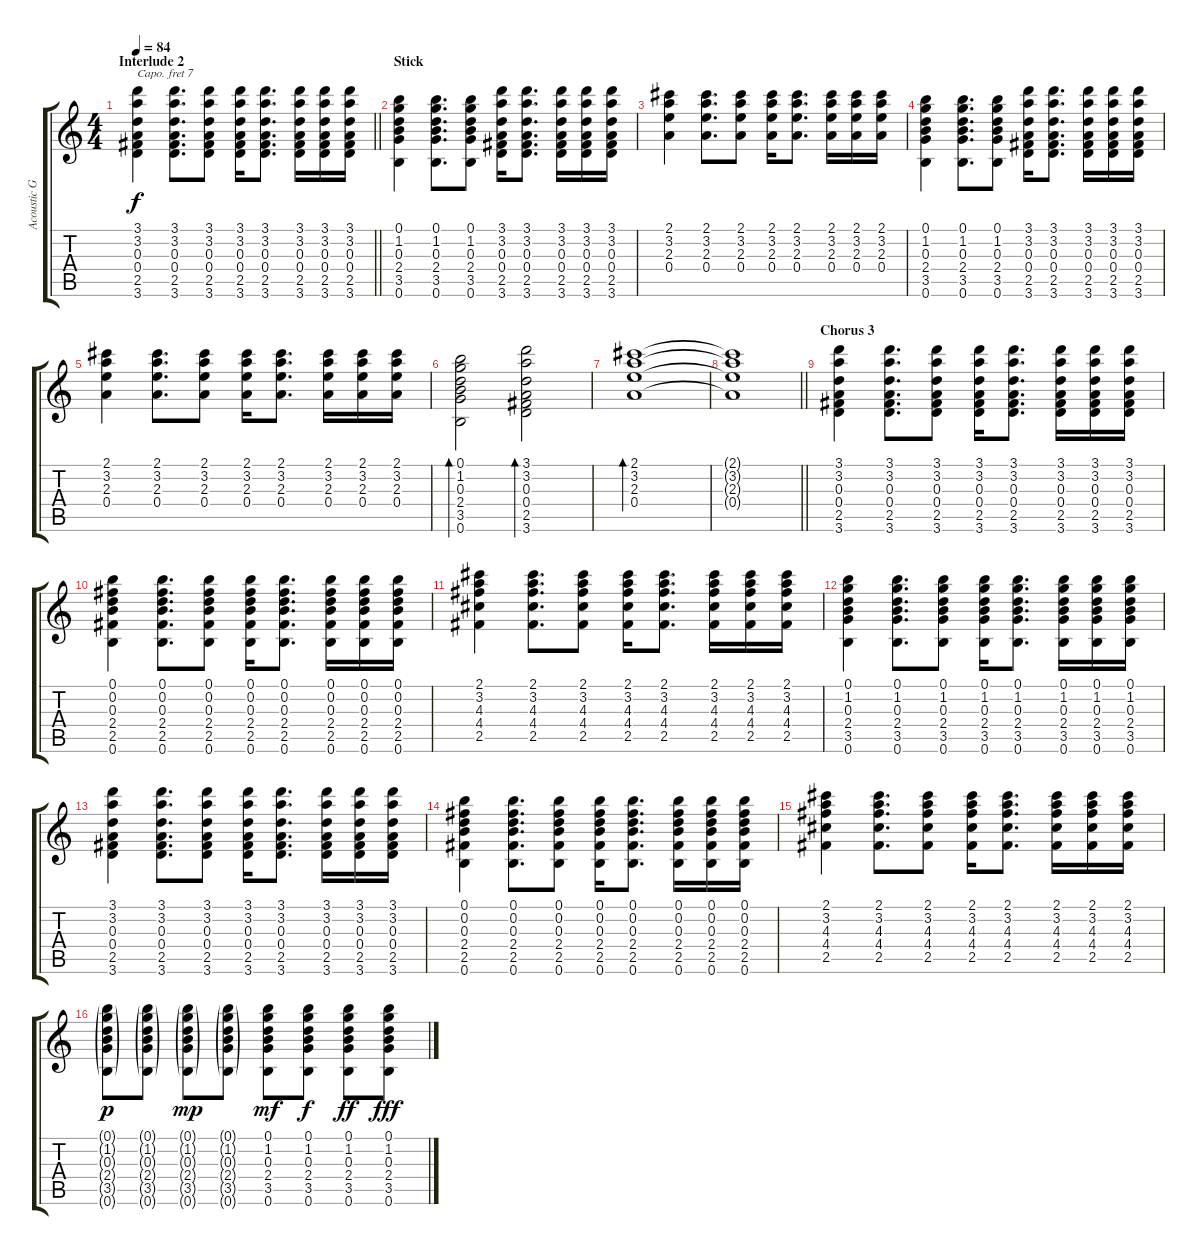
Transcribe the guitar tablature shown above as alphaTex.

\track ("Acoustic Guitar" "Acoustic G") {instrument acousticguitarsteel}
\staff {score tabs}
\capo 7
\tuning (E4 B3 G3 D3 A2 E2) {hide}
\ts (4 4)
\section ("" "Interlude 2")
\tempo 84
\clef g2
\barLineRight lightlight
\ks c
(3.1 3.2 0.3 0.4 2.5 3.6).4{dy f} (3.1 3.2 0.3 0.4 2.5 3.6).8{d} (3.1 3.2 0.3 0.4 2.5 3.6).8 (3.1 3.2 0.3 0.4 2.5 3.6).16 (3.1 3.2 0.3 0.4 2.5 3.6).8{d} (3.1 3.2 0.3 0.4 2.5 3.6).16 (3.1 3.2 0.3 0.4 2.5 3.6).16 (3.1 3.2 0.3 0.4 2.5 3.6).16 |
\section ("" "Stick")
(0.1 1.2 0.3 2.4 3.5 0.6).4 (0.1 1.2 0.3 2.4 3.5 0.6).8{d} (0.1 1.2 0.3 2.4 3.5 0.6).8 (3.1 3.2 0.3 0.4 2.5 3.6).16 (3.1 3.2 0.3 0.4 2.5 3.6).8{d} (3.1 3.2 0.3 0.4 2.5 3.6).16 (3.1 3.2 0.3 0.4 2.5 3.6).16 (3.1 3.2 0.3 0.4 2.5 3.6).16 |
(2.1 3.2 2.3 0.4).4 (2.1 3.2 2.3 0.4).8{d} (2.1 3.2 2.3 0.4).8 (2.1 3.2 2.3 0.4).16 (2.1 3.2 2.3 0.4).8{d} (2.1 3.2 2.3 0.4).16 (2.1 3.2 2.3 0.4).16 (2.1 3.2 2.3 0.4).16 |
(0.1 1.2 0.3 2.4 3.5 0.6).4 (0.1 1.2 0.3 2.4 3.5 0.6).8{d} (0.1 1.2 0.3 2.4 3.5 0.6).8 (3.1 3.2 0.3 0.4 2.5 3.6).16 (3.1 3.2 0.3 0.4 2.5 3.6).8{d} (3.1 3.2 0.3 0.4 2.5 3.6).16 (3.1 3.2 0.3 0.4 2.5 3.6).16 (3.1 3.2 0.3 0.4 2.5 3.6).16 |
(2.1 3.2 2.3 0.4).4 (2.1 3.2 2.3 0.4).8{d} (2.1 3.2 2.3 0.4).8 (2.1 3.2 2.3 0.4).16 (2.1 3.2 2.3 0.4).8{d} (2.1 3.2 2.3 0.4).16 (2.1 3.2 2.3 0.4).16 (2.1 3.2 2.3 0.4).16 |
(0.1 1.2 0.3 2.4 3.5 0.6).2{bd 60} (3.1 3.2 0.3 0.4 2.5 3.6).2{bd 60} |
(2.1 3.2 2.3 0.4).1{bd 60} |
\barLineRight lightlight
(2.1{t} 3.2{t} 2.3{t} 0.4{t}).1 |
\section ("" "Chorus 3")
(3.1 3.2 0.3 0.4 2.5 3.6).4 (3.1 3.2 0.3 0.4 2.5 3.6).8{d} (3.1 3.2 0.3 0.4 2.5 3.6).8 (3.1 3.2 0.3 0.4 2.5 3.6).16 (3.1 3.2 0.3 0.4 2.5 3.6).8{d} (3.1 3.2 0.3 0.4 2.5 3.6).16 (3.1 3.2 0.3 0.4 2.5 3.6).16 (3.1 3.2 0.3 0.4 2.5 3.6).16 |
(0.1 0.2 0.3 2.4 2.5 0.6).4 (0.1 0.2 0.3 2.4 2.5 0.6).8{d} (0.1 0.2 0.3 2.4 2.5 0.6).8 (0.1 0.2 0.3 2.4 2.5 0.6).16 (0.1 0.2 0.3 2.4 2.5 0.6).8{d} (0.1 0.2 0.3 2.4 2.5 0.6).16 (0.1 0.2 0.3 2.4 2.5 0.6).16 (0.1 0.2 0.3 2.4 2.5 0.6).16 |
(2.1 3.2 4.3 4.4 2.5).4 (2.1 3.2 4.3 4.4 2.5).8{d} (2.1 3.2 4.3 4.4 2.5).8 (2.1 3.2 4.3 4.4 2.5).16 (2.1 3.2 4.3 4.4 2.5).8{d} (2.1 3.2 4.3 4.4 2.5).16 (2.1 3.2 4.3 4.4 2.5).16 (2.1 3.2 4.3 4.4 2.5).16 |
(0.1 1.2 0.3 2.4 3.5 0.6).4 (0.1 1.2 0.3 2.4 3.5 0.6).8{d} (0.1 1.2 0.3 2.4 3.5 0.6).8 (0.1 1.2 0.3 2.4 3.5 0.6).16 (0.1 1.2 0.3 2.4 3.5 0.6).8{d} (0.1 1.2 0.3 2.4 3.5 0.6).16 (0.1 1.2 0.3 2.4 3.5 0.6).16 (0.1 1.2 0.3 2.4 3.5 0.6).16 |
(3.1 3.2 0.3 0.4 2.5 3.6).4 (3.1 3.2 0.3 0.4 2.5 3.6).8{d} (3.1 3.2 0.3 0.4 2.5 3.6).8 (3.1 3.2 0.3 0.4 2.5 3.6).16 (3.1 3.2 0.3 0.4 2.5 3.6).8{d} (3.1 3.2 0.3 0.4 2.5 3.6).16 (3.1 3.2 0.3 0.4 2.5 3.6).16 (3.1 3.2 0.3 0.4 2.5 3.6).16 |
(0.1 0.2 0.3 2.4 2.5 0.6).4 (0.1 0.2 0.3 2.4 2.5 0.6).8{d} (0.1 0.2 0.3 2.4 2.5 0.6).8 (0.1 0.2 0.3 2.4 2.5 0.6).16 (0.1 0.2 0.3 2.4 2.5 0.6).8{d} (0.1 0.2 0.3 2.4 2.5 0.6).16 (0.1 0.2 0.3 2.4 2.5 0.6).16 (0.1 0.2 0.3 2.4 2.5 0.6).16 |
(2.1 3.2 4.3 4.4 2.5).4 (2.1 3.2 4.3 4.4 2.5).8{d} (2.1 3.2 4.3 4.4 2.5).8 (2.1 3.2 4.3 4.4 2.5).16 (2.1 3.2 4.3 4.4 2.5).8{d} (2.1 3.2 4.3 4.4 2.5).16 (2.1 3.2 4.3 4.4 2.5).16 (2.1 3.2 4.3 4.4 2.5).16 |
(0.1{g} 1.2{g} 0.3{g} 2.4{g} 3.5{g} 0.6{g}).8{dy p} (0.1{g} 1.2{g} 0.3{g} 2.4{g} 3.5{g} 0.6{g}).8 (0.1{g} 1.2{g} 0.3{g} 2.4{g} 3.5{g} 0.6{g}).8{dy mp} (0.1{g} 1.2{g} 0.3{g} 2.4{g} 3.5{g} 0.6{g}).8 (0.1 1.2 0.3 2.4 3.5 0.6).8{dy mf} (0.1 1.2 0.3 2.4 3.5 0.6).8{dy f} (0.1 1.2 0.3 2.4 3.5 0.6).8{dy ff} (0.1 1.2 0.3 2.4 3.5 0.6).8{dy fff}
